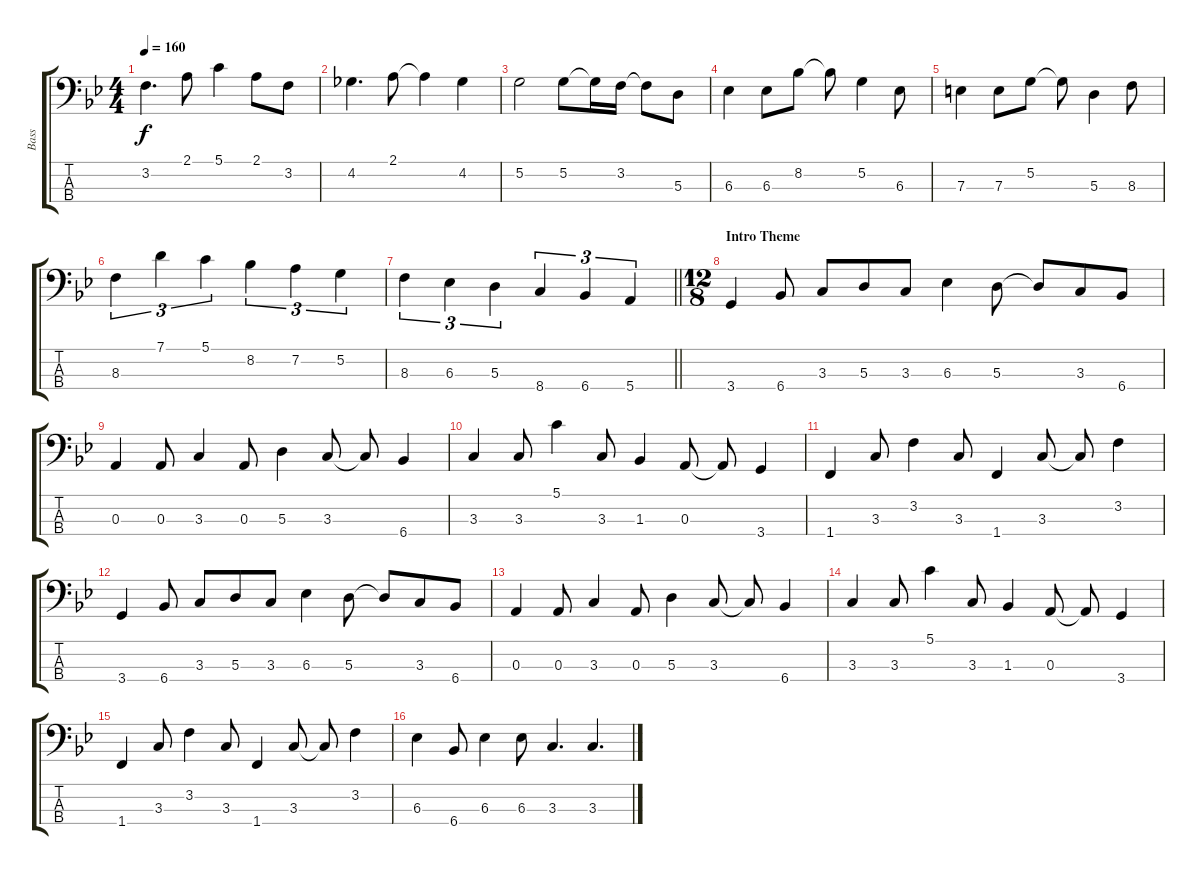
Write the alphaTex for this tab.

\track ("Bass" "Bass") {instrument electricbassfinger}
\staff {score tabs}
\tuning (G2 D2 A1 E1) {hide}
\ts (4 4)
\tempo 160
\clef f4
\ks bb
3.2.4{d dy f} 2.1.8 5.1.4 2.1.8 3.2.8 |
4.2.4{d} 2.1.8 2.1{t}.4 4.2.4 |
5.2.2 5.2.8 5.2{t}.16 3.2.16 3.2{t}.8 5.3.8 |
6.3.4 6.3.8 8.2.8 8.2{t}.8 5.2.4 6.3.8 |
7.3.4 7.3.8 5.2.8 5.2{t}.8 5.3.4 8.3.8 |
8.3.4{tu (3 2)} 7.1.4{tu (3 2)} 5.1.4{tu (3 2)} 8.2.4{tu (3 2)} 7.2.4{tu (3 2)} 5.2.4{tu (3 2)} |
\barLineRight lightlight
8.3.4{tu (3 2)} 6.3.4{tu (3 2)} 5.3.4{tu (3 2)} 8.4.4{tu (3 2)} 6.4.4{tu (3 2)} 5.4.4{tu (3 2)} |
\ts (12 8)
\section ("" "Intro Theme")
3.4.4 6.4.8 3.3.8 5.3.8 3.3.8 6.3.4 5.3.8 5.3{t}.8 3.3.8 6.4.8 |
0.3.4 0.3.8 3.3.4 0.3.8 5.3.4 3.3.8 3.3{t}.8 6.4.4 |
3.3.4 3.3.8 5.1.4 3.3.8 1.3.4 0.3.8 0.3{t}.8 3.4.4 |
1.4.4 3.3.8 3.2.4 3.3.8 1.4.4 3.3.8 3.3{t}.8 3.2.4 |
3.4.4 6.4.8 3.3.8 5.3.8 3.3.8 6.3.4 5.3.8 5.3{t}.8 3.3.8 6.4.8 |
0.3.4 0.3.8 3.3.4 0.3.8 5.3.4 3.3.8 3.3{t}.8 6.4.4 |
3.3.4 3.3.8 5.1.4 3.3.8 1.3.4 0.3.8 0.3{t}.8 3.4.4 |
1.4.4 3.3.8 3.2.4 3.3.8 1.4.4 3.3.8 3.3{t}.8 3.2.4 |
6.3.4 6.4.8 6.3.4 6.3.8 3.3.4{d} 3.3.4{d}
